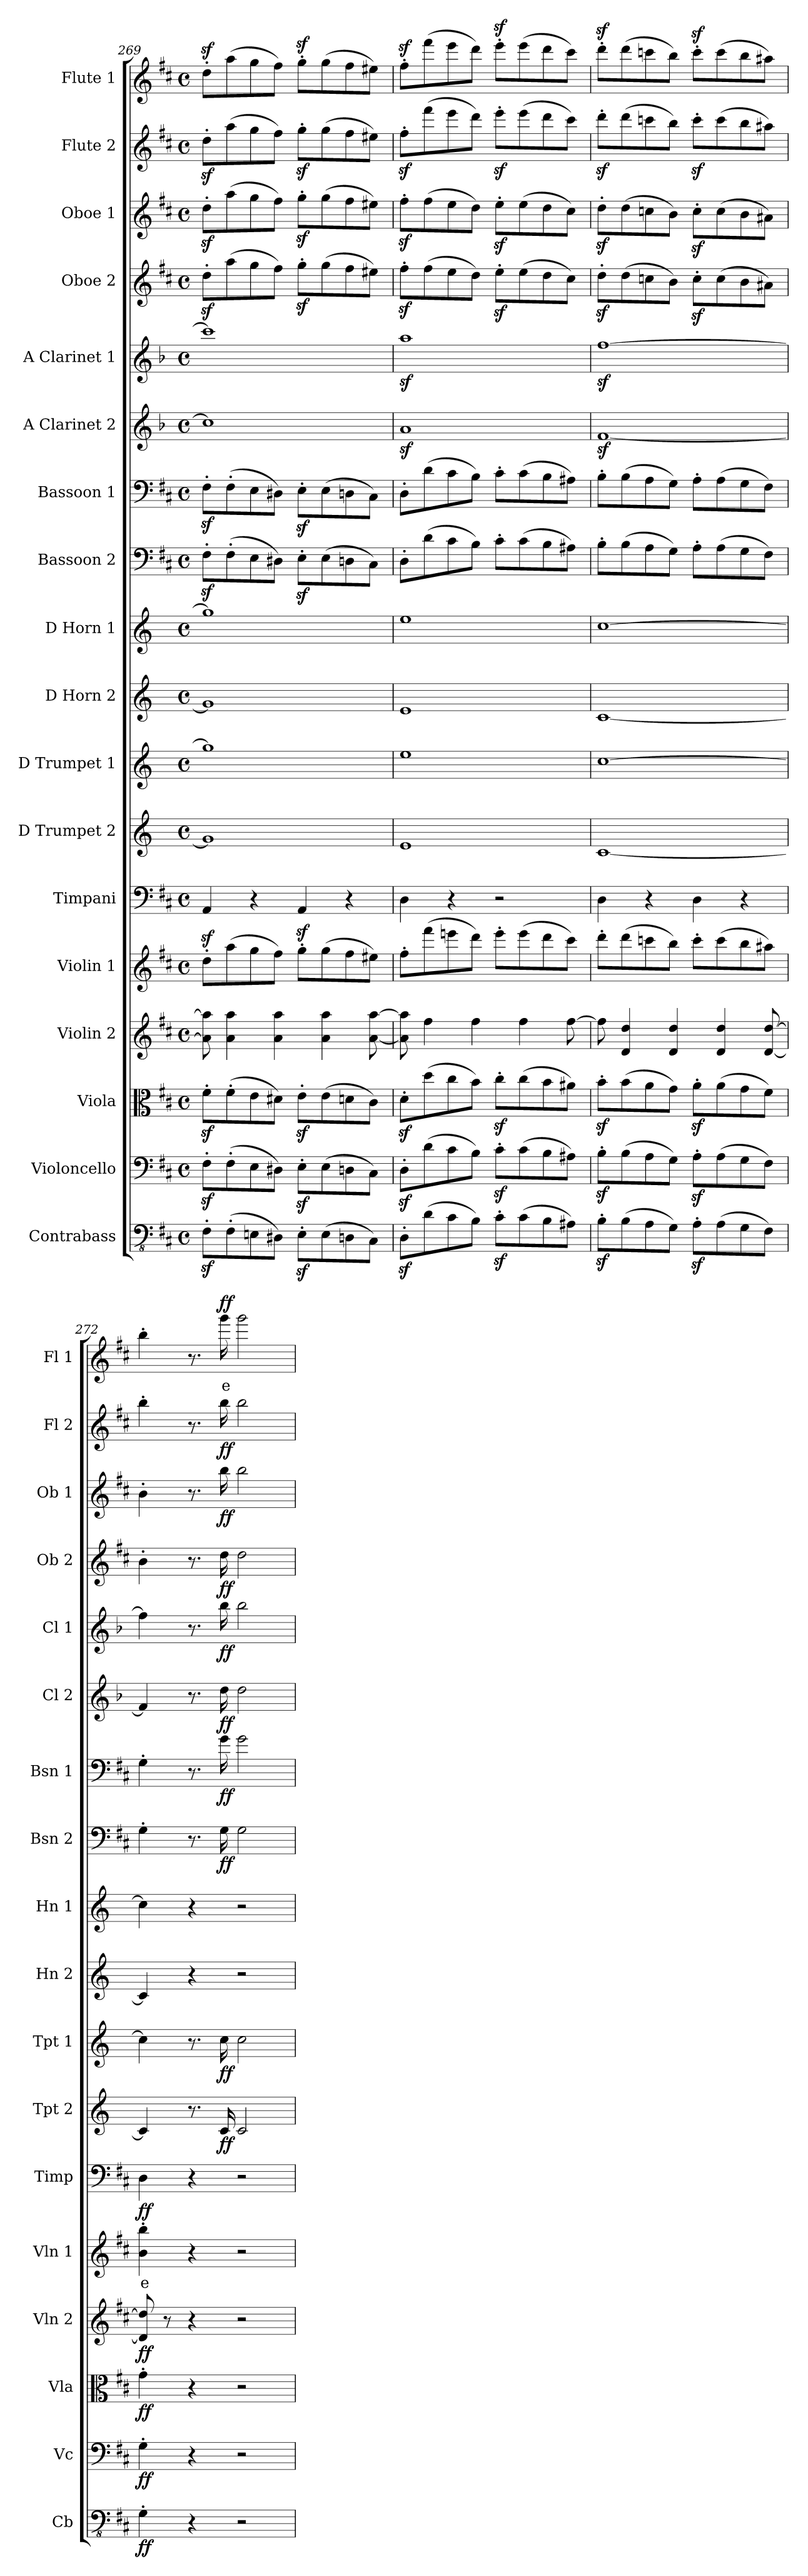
**kern	**dynam	**kern	**dynam	**kern	**dynam	**kern	**dynam	**kern	**text	**dynam	**kern	**kern	**dynam	**kern	**dynam	**kern	**kern	**kern	**dynam	**kern	**dynam	**kern	**dynam	**kern	**dynam	**kern	**dynam	**kern	**dynam	**kern	**dynam	**kern	**text	**dynam
*part18	*part18	*part17	*part17	*part16	*part16	*part15	*part15	*part14	*part14	*part14	*part13	*part12	*part12	*part11	*part11	*part10	*part9	*part8	*part8	*part7	*part7	*part6	*part6	*part5	*part5	*part4	*part4	*part3	*part3	*part2	*part2	*part1	*part1	*part1
*staff18	*staff18	*staff17	*staff17	*staff16	*staff16	*staff15	*staff15	*staff14	*staff14	*staff14	*staff13	*staff12	*staff12	*staff11	*staff11	*staff10	*staff9	*staff8	*staff8	*staff7	*staff7	*staff6	*staff6	*staff5	*staff5	*staff4	*staff4	*staff3	*staff3	*staff2	*staff2	*staff1	*staff1	*staff1
*I"Contrabass	*	*I"Violoncello	*	*I"Viola	*	*I"Violin 2	*	*I"Violin 1	*	*	*I"Timpani	*I"D Trumpet 2	*	*I"D Trumpet 1	*	*I"D Horn 2	*I"D Horn 1	*I"Bassoon 2	*	*I"Bassoon 1	*	*I"A Clarinet 2	*	*I"A Clarinet 1	*	*I"Oboe 2	*	*I"Oboe 1	*	*I"Flute 2	*	*I"Flute 1	*	*
*I'Cb	*	*I'Vc	*	*I'Vla	*	*I'Vln 2	*	*I'Vln 1	*	*	*I'Timp	*I'Tpt 2	*	*I'Tpt 1	*	*I'Hn 2	*I'Hn 1	*I'Bsn 2	*	*I'Bsn 1	*	*I'Cl 2	*	*I'Cl 1	*	*I'Ob 2	*	*I'Ob 1	*	*I'Fl 2	*	*I'Fl 1	*	*
*clefFv4	*	*clefF4	*	*clefC3	*	*clefG2	*	*clefG2	*	*	*clefF4	*clefG2	*	*clefG2	*	*clefG2	*clefG2	*clefF4	*	*clefF4	*	*clefG2	*	*clefG2	*	*clefG2	*	*clefG2	*	*clefG2	*	*clefG2	*	*
*	*	*	*	*	*	*	*	*	*	*	*	*ITrd-1c-2	*	*ITrd-1c-2	*	*ITrd6c10	*ITrd6c10	*	*	*	*	*ITrd2c3	*	*ITrd2c3	*	*	*	*	*	*	*	*	*	*
*k[f#c#]	*	*k[f#c#]	*	*k[f#c#]	*	*k[f#c#]	*	*k[f#c#]	*	*	*k[f#c#]	*k[f#c#]	*	*k[f#c#]	*	*k[f#c#]	*k[f#c#]	*k[f#c#]	*	*k[f#c#]	*	*k[f#c#]	*	*k[f#c#]	*	*k[f#c#]	*	*k[f#c#]	*	*k[f#c#]	*	*k[f#c#]	*	*
*M4/4	*	*M4/4	*	*M4/4	*	*M4/4	*	*M4/4	*	*	*M4/4	*M4/4	*	*M4/4	*	*M4/4	*M4/4	*M4/4	*	*M4/4	*	*M4/4	*	*M4/4	*	*M4/4	*	*M4/4	*	*M4/4	*	*M4/4	*	*
*met(c)	*	*met(c)	*	*met(c)	*	*met(c)	*	*met(c)	*	*	*met(c)	*met(c)	*	*met(c)	*	*met(c)	*met(c)	*met(c)	*	*met(c)	*	*met(c)	*	*met(c)	*	*met(c)	*	*met(c)	*	*met(c)	*	*met(c)	*	*
=269	=269	=269	=269	=269	=269	=269	=269	=269	=269	=269	=269	=269	=269	=269	=269	=269	=269	=269	=269	=269	=269	=269	=269	=269	=269	=269	=269	=269	=269	=269	=269	=269	=269	=269
8FF#z<'\L	.	8F#z<'\L	.	8f#z<'\L	.	8a\] 8aa\]	.	8ddz<'\L	.	.	4AA/	1a]	.	1aa]	.	1A]	1a]	8F#z<'\L	.	8F#z<'\L	.	1a]	.	1aa]	.	8ddz<'\L	.	8ddz<'\L	.	8ddz<'\L	.	8ddz<'\L	.	.
(8FF#'\	.	(8F#'\	.	(8f#'\	.	4a\ 4aa\	.	(8aa\	.	.	.	.	.	.	.	.	.	(8F#'\	.	(8F#'\	.	.	.	.	.	(8aa\	.	(8aa\	.	(8aa\	.	(8aa\	.	.
8EEn\	.	8E\	.	8e\	.	.	.	8gg\	.	.	4r	.	.	.	.	.	.	8E\	.	8E\	.	.	.	.	.	8gg\	.	8gg\	.	8gg\	.	8gg\	.	.
8DD#X\J)	.	8D#X\J)	.	8d#X\J)	.	4a\ 4aa\	.	8ff#\J)	.	.	.	.	.	.	.	.	.	8D#X\J)	.	8D#X\J)	.	.	.	.	.	8ff#\J)	.	8ff#\J)	.	8ff#\J)	.	8ff#\J)	.	.
8EEz<'\L	.	8Ez<'\L	.	8ez<'\L	.	.	.	8ggz<'\L	.	.	4AA/	.	.	.	.	.	.	8Ez<'\L	.	8Ez<'\L	.	.	.	.	.	8ggz<'\L	.	8ggz<'\L	.	8ggz<'\L	.	8ggz<'\L	.	.
(8EE\	.	(8E\	.	(8e\	.	4a\ 4aa\	.	(8gg\	.	.	.	.	.	.	.	.	.	(8E\	.	(8E\	.	.	.	.	.	(8gg\	.	(8gg\	.	(8gg\	.	(8gg\	.	.
8DDn\	.	8Dn\	.	8dn\	.	.	.	8ff#\	.	.	4r	.	.	.	.	.	.	8Dn\	.	8Dn\	.	.	.	.	.	8ff#\	.	8ff#\	.	8ff#\	.	8ff#\	.	.
8CC#\J)	.	8C#\J)	.	8c#\J)	.	[8a\ [8aa\	.	8ee#X\J)	.	.	.	.	.	.	.	.	.	8C#\J)	.	8C#\J)	.	.	.	.	.	8ee#X\J)	.	8ee#X\J)	.	8ee#X\J)	.	8ee#X\J)	.	.
!!LO:PB:g=z
=270	=270	=270	=270	=270	=270	=270	=270	=270	=270	=270	=270	=270	=270	=270	=270	=270	=270	=270	=270	=270	=270	=270	=270	=270	=270	=270	=270	=270	=270	=270	=270	=270	=270	=270
8DDz<'\L	.	8Dz<'\L	.	8dz<'\L	.	8a\] 8aa\]	.	8ff#'\L	.	.	4D\	1f#	.	1ff#	.	1F#	1f#	8D'\L	.	8D'\L	.	1f#z<	.	1ff#z<	.	8ff#z<'\L	.	8ff#z<'\L	.	8ff#z<'\L	.	8ff#z<'\L	.	.
(8D\	.	(8d\	.	(8dd\	.	4ff#\	.	(8fff#\	.	.	.	.	.	.	.	.	.	(8d\	.	(8d\	.	.	.	.	.	(8ff#\	.	(8ff#\	.	(8fff#\	.	(8fff#\	.	.
8C#\	.	8c#\	.	8cc#\	.	.	.	8eeen\	.	.	4r	.	.	.	.	.	.	8c#\	.	8c#\	.	.	.	.	.	8ee\	.	8ee\	.	8eee\	.	8eee\	.	.
8BB\J)	.	8B\J)	.	8b\J)	.	4ff#\	.	8ddd\J)	.	.	.	.	.	.	.	.	.	8B\J)	.	8B\J)	.	.	.	.	.	8dd\J)	.	8dd\J)	.	8ddd\J)	.	8ddd\J)	.	.
8C#z<'\L	.	8c#z<'\L	.	8cc#z<'\L	.	.	.	8eee'\L	.	.	2r	.	.	.	.	.	.	8c#'\L	.	8c#'\L	.	.	.	.	.	8eez<'\L	.	8eez<'\L	.	8eeez<'\L	.	8eeez<'\L	.	.
(8C#\	.	(8c#\	.	(8cc#\	.	4ff#\	.	(8eee\	.	.	.	.	.	.	.	.	.	(8c#\	.	(8c#\	.	.	.	.	.	(8ee\	.	(8ee\	.	(8eee\	.	(8eee\	.	.
8BB\	.	8B\	.	8b\	.	.	.	8ddd\	.	.	.	.	.	.	.	.	.	8B\	.	8B\	.	.	.	.	.	8dd\	.	8dd\	.	8ddd\	.	8ddd\	.	.
8AA#X\J)	.	8A#X\J)	.	8a#X\J)	.	[8ff#\	.	8ccc#\J)	.	.	.	.	.	.	.	.	.	8A#X\J)	.	8A#X\J)	.	.	.	.	.	8cc#\J)	.	8cc#\J)	.	8ccc#\J)	.	8ccc#\J)	.	.
=271	=271	=271	=271	=271	=271	=271	=271	=271	=271	=271	=271	=271	=271	=271	=271	=271	=271	=271	=271	=271	=271	=271	=271	=271	=271	=271	=271	=271	=271	=271	=271	=271	=271	=271
8BBz<'\L	.	8Bz<'\L	.	8bz<'\L	.	8ff#\]	.	8ddd'\L	.	.	4D\	[1d	.	[1dd	.	[1D	[1d	8B'\L	.	8B'\L	.	[1dz<	.	[1ddz<	.	8ddz<'\L	.	8ddz<'\L	.	8dddz<'\L	.	8dddz<'\L	.	.
(8BB\	.	(8B\	.	(8b\	.	4d/ 4dd/	.	(8ddd\	.	.	.	.	.	.	.	.	.	(8B\	.	(8B\	.	.	.	.	.	(8dd\	.	(8dd\	.	(8ddd\	.	(8ddd\	.	.
8AA\	.	8A\	.	8a\	.	.	.	8cccn\	.	.	4r	.	.	.	.	.	.	8A\	.	8A\	.	.	.	.	.	8ccn\	.	8ccn\	.	8cccn\	.	8cccn\	.	.
8GG\J)	.	8G\J)	.	8g\J)	.	4d/ 4dd/	.	8bb\J)	.	.	.	.	.	.	.	.	.	8G\J)	.	8G\J)	.	.	.	.	.	8b\J)	.	8b\J)	.	8bb\J)	.	8bb\J)	.	.
8AAz<'\L	.	8Az<'\L	.	8az<'\L	.	.	.	8ccc'\L	.	.	4D\	.	.	.	.	.	.	8A'\L	.	8A'\L	.	.	.	.	.	8ccz<'\L	.	8ccz<'\L	.	8cccz<'\L	.	8cccz<'\L	.	.
(8AA\	.	(8A\	.	(8a\	.	4d/ 4dd/	.	(8ccc\	.	.	.	.	.	.	.	.	.	(8A\	.	(8A\	.	.	.	.	.	(8cc\	.	(8cc\	.	(8ccc\	.	(8ccc\	.	.
8GG\	.	8G\	.	8g\	.	.	.	8bb\	.	.	4r	.	.	.	.	.	.	8G\	.	8G\	.	.	.	.	.	8b\	.	8b\	.	8bb\	.	8bb\	.	.
8FF#\J)	.	8F#\J)	.	8f#\J)	.	[8d/ [8dd/	.	8aa#X\J)	.	.	.	.	.	.	.	.	.	8F#\J)	.	8F#\J)	.	.	.	.	.	8a#X\J)	.	8a#X\J)	.	8aa#X\J)	.	8aa#X\J)	.	.
=272	=272	=272	=272	=272	=272	=272	=272	=272	=272	=272	=272	=272	=272	=272	=272	=272	=272	=272	=272	=272	=272	=272	=272	=272	=272	=272	=272	=272	=272	=272	=272	=272	=272	=272
!	!LO:DY:b	!	!LO:DY:b	!	!LO:DY:b	!	!LO:DY:b	!	!LO:LY:b:color=#FF0000	!LO:DY:b	!	!	!	!	!	!	!	!	!	!	!	!	!	!	!	!	!	!	!	!	!	!	!	!
4GG'\	ff	4G'\	ff	4g'\	ff	8d/] 8dd/]	ff	4b\' 4bb\'	e	ff	4D\	4d/]	.	4dd\]	.	4D/]	4d\]	4G'\	.	4G'\	.	4d/]	.	4dd\]	.	4b'\	.	4b'\	.	4bb'\	.	4bb'\	.	.
.	.	.	.	.	.	8r	.	.	.	.	.	.	.	.	.	.	.	.	.	.	.	.	.	.	.	.	.	.	.	.	.	.	.	.
4r	.	4r	.	4r	.	4r	.	4r	.	.	4r	8.r	.	8.r	.	4r	4r	8.r	.	8.r	.	8.r	.	8.r	.	8.r	.	8.r	.	8.r	.	8.r	.	.
!	!	!	!	!	!	!	!	!	!	!	!	!	!LO:DY:b	!	!LO:DY:b	!	!	!	!LO:DY:b	!	!LO:DY:b	!	!LO:DY:b	!	!LO:DY:b	!	!LO:DY:b	!	!LO:DY:b	!	!LO:DY:b	!	!LO:LY:b:color=#FF0000	!LO:DY:b
.	.	.	.	.	.	.	.	.	.	.	.	16d/	ff	16dd\	ff	.	.	16G\	ff	16g\	ff	16b\	ff	16gg\	ff	16dd\	ff	16bb\	ff	16bb\	ff	16ggg\	e	ff
2r	.	2r	.	2r	.	2r	.	2r	.	.	2r	2d/	.	2dd\	.	2r	2r	2G\	.	2g\	.	2b\	.	2gg\	.	2dd\	.	2bb\	.	2bb\	.	2ggg\	.	.
=	=	=	=	=	=	=	=	=	=	=	=	=	=	=	=	=	=	=	=	=	=	=	=	=	=	=	=	=	=	=	=	=	=	=
*-	*-	*-	*-	*-	*-	*-	*-	*-	*-	*-	*-	*-	*-	*-	*-	*-	*-	*-	*-	*-	*-	*-	*-	*-	*-	*-	*-	*-	*-	*-	*-	*-	*-	*-
